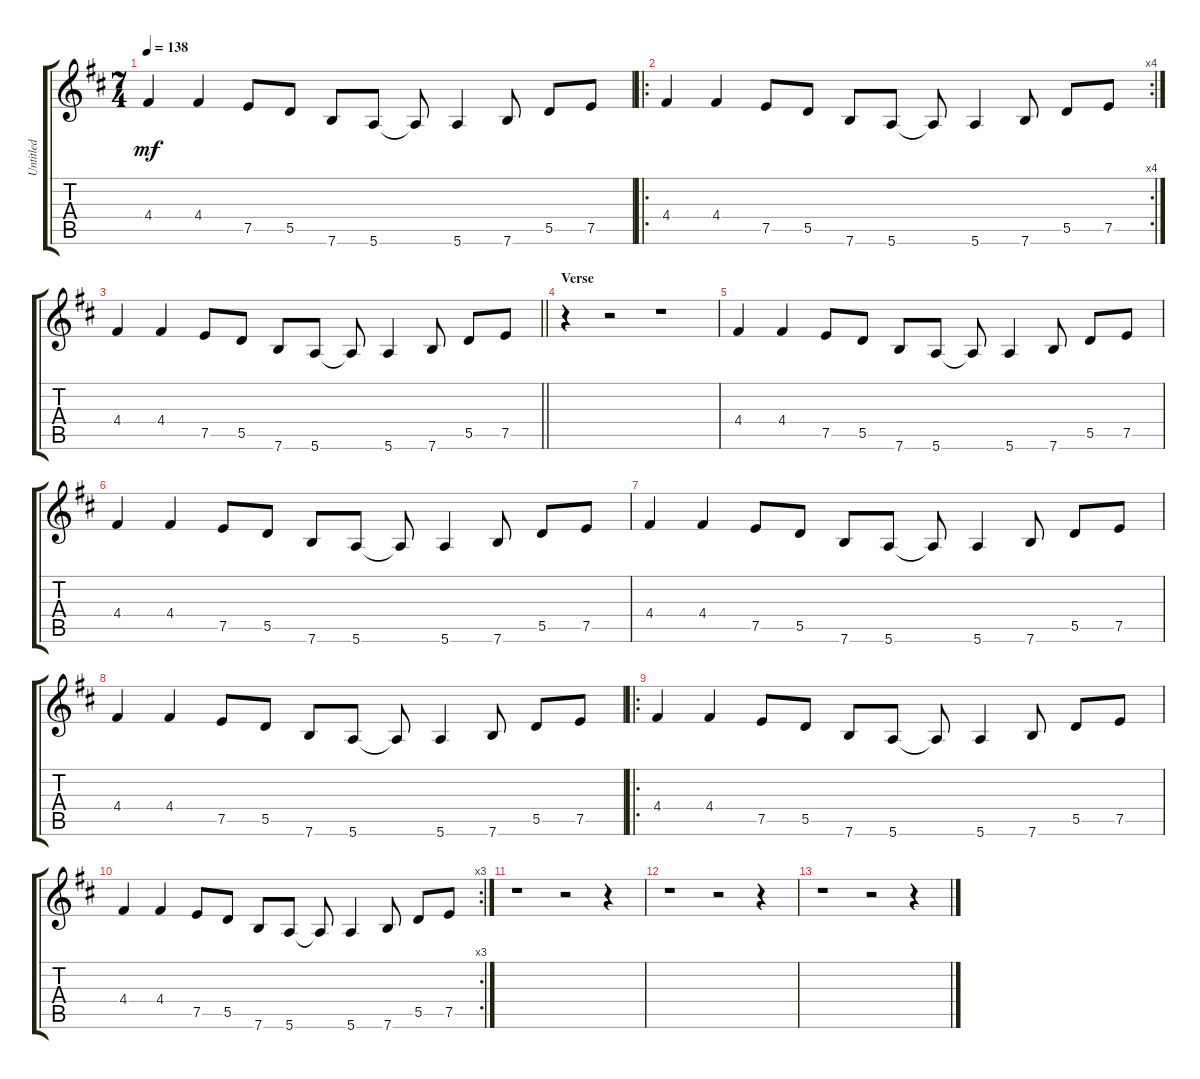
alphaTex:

\track ("Untitled" "Untitled") {instrument electricguitarclean}
\staff {score tabs}
\tuning (E4 B3 G3 D3 A2 E2) {hide}
\ts (7 4)
\tempo 138
\clef g2
\ks d
4.4.4{dy mf} 4.4.4 7.5.8 5.5.8 7.6.8 5.6.8 5.6{t}.8 5.6.4 7.6.8 5.5.8 7.5.8 |
\ro
\rc 4
4.4.4 4.4.4 7.5.8 5.5.8 7.6.8 5.6.8 5.6{t}.8 5.6.4 7.6.8 5.5.8 7.5.8 |
\barLineRight lightlight
4.4.4 4.4.4 7.5.8 5.5.8 7.6.8 5.6.8 5.6{t}.8 5.6.4 7.6.8 5.5.8 7.5.8 |
\section ("" "Verse")
r.4 r.2 r.1 |
4.4.4 4.4.4 7.5.8 5.5.8 7.6.8 5.6.8 5.6{t}.8 5.6.4 7.6.8 5.5.8 7.5.8 |
4.4.4 4.4.4 7.5.8 5.5.8 7.6.8 5.6.8 5.6{t}.8 5.6.4 7.6.8 5.5.8 7.5.8 |
4.4.4 4.4.4 7.5.8 5.5.8 7.6.8 5.6.8 5.6{t}.8 5.6.4 7.6.8 5.5.8 7.5.8 |
4.4.4 4.4.4 7.5.8 5.5.8 7.6.8 5.6.8 5.6{t}.8 5.6.4 7.6.8 5.5.8 7.5.8 |
\ro
4.4.4 4.4.4 7.5.8 5.5.8 7.6.8 5.6.8 5.6{t}.8 5.6.4 7.6.8 5.5.8 7.5.8 |
\rc 3
4.4.4 4.4.4 7.5.8 5.5.8 7.6.8 5.6.8 5.6{t}.8 5.6.4 7.6.8 5.5.8 7.5.8 |
r.1 r.2 r.4 |
r.1 r.2 r.4 |
r.1 r.2 r.4
